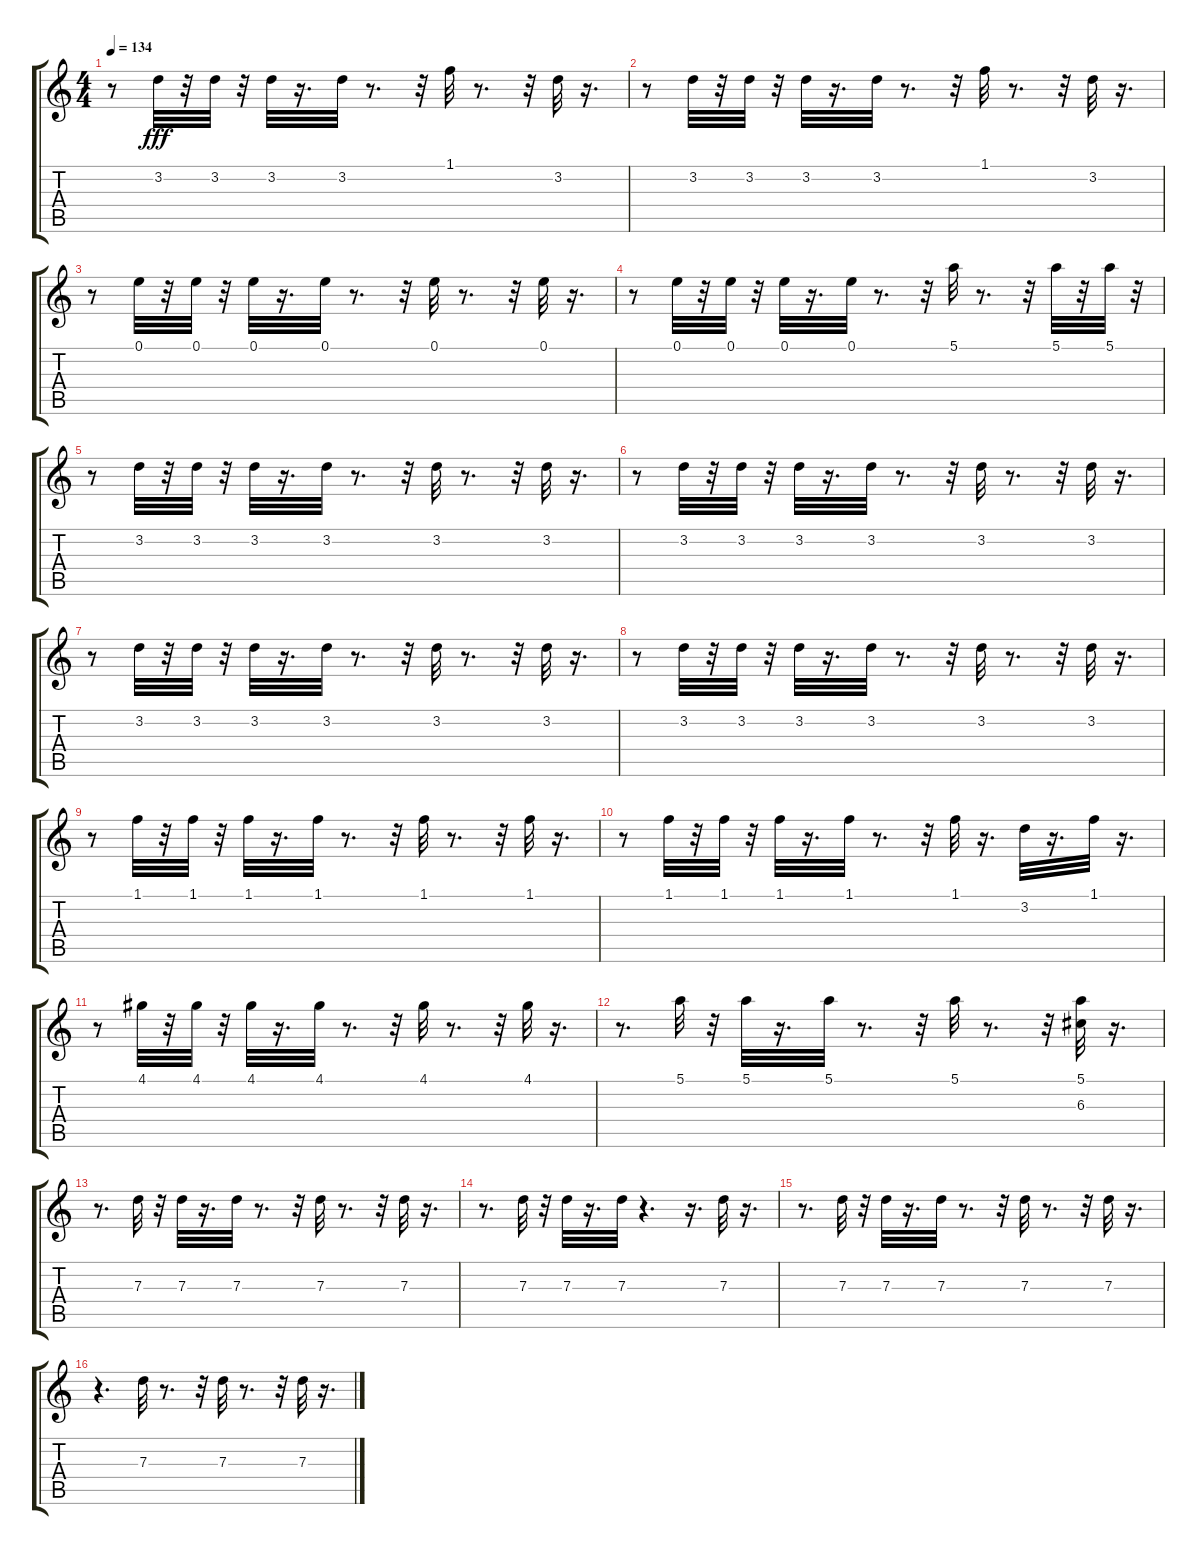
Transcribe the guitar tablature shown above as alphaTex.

\track "" {instrument electricguitarmuted}
\staff {score tabs}
\tuning (E4 B3 G3 D3 A2 E2) {hide}
\ts (4 4)
\tempo 134
\clef g2
\ks c
r.8{dy fff} 3.2.32 r.32 3.2.32 r.32 3.2.32 r.16{d} 3.2.32 r.8{d} r.32 1.1.32 r.8{d} r.32 3.2.32 r.16{d} |
r.8 3.2.32 r.32 3.2.32 r.32 3.2.32 r.16{d} 3.2.32 r.8{d} r.32 1.1.32 r.8{d} r.32 3.2.32 r.16{d} |
r.8 0.1.32 r.32 0.1.32 r.32 0.1.32 r.16{d} 0.1.32 r.8{d} r.32 0.1.32 r.8{d} r.32 0.1.32 r.16{d} |
r.8 0.1.32 r.32 0.1.32 r.32 0.1.32 r.16{d} 0.1.32 r.8{d} r.32 5.1.32 r.8{d} r.32 5.1.32 r.32 5.1.32 r.32 |
r.8 3.2.32{volume 10} r.32 3.2.32 r.32 3.2.32 r.16{d} 3.2.32 r.8{d} r.32 3.2.32 r.8{d} r.32 3.2.32 r.16{d} |
r.8 3.2.32 r.32 3.2.32 r.32 3.2.32 r.16{d} 3.2.32 r.8{d} r.32 3.2.32 r.8{d} r.32 3.2.32 r.16{d} |
r.8 3.2.32 r.32 3.2.32 r.32 3.2.32 r.16{d} 3.2.32 r.8{d} r.32 3.2.32 r.8{d} r.32 3.2.32 r.16{d} |
r.8 3.2.32 r.32 3.2.32 r.32 3.2.32 r.16{d} 3.2.32 r.8{d} r.32 3.2.32 r.8{d} r.32 3.2.32 r.16{d} |
r.8 1.1.32 r.32 1.1.32 r.32 1.1.32 r.16{d} 1.1.32 r.8{d} r.32 1.1.32 r.8{d} r.32 1.1.32 r.16{d} |
r.8 1.1.32 r.32 1.1.32 r.32 1.1.32 r.16{d} 1.1.32 r.8{d} r.32 1.1.32 r.16{d} 3.2.32 r.16{d} 1.1.32 r.16{d} |
r.8 4.1.32 r.32 4.1.32 r.32 4.1.32 r.16{d} 4.1.32 r.8{d} r.32 4.1.32 r.8{d} r.32 4.1.32 r.16{d} |
r.8{d} 5.1.32 r.32 5.1.32 r.16{d} 5.1.32 r.8{d} r.32 5.1.32 r.8{d} r.32 (5.1 6.3).32 r.16{d} |
r.8{d} 7.3.32{volume 10} r.32 7.3.32 r.16{d} 7.3.32 r.8{d} r.32 7.3.32 r.8{d} r.32 7.3.32 r.16{d} |
r.8{d} 7.3.32 r.32 7.3.32 r.16{d} 7.3.32 r.4{d} r.16{d} 7.3.32 r.16{d} |
r.8{d} 7.3.32 r.32 7.3.32 r.16{d} 7.3.32 r.8{d} r.32 7.3.32 r.8{d} r.32 7.3.32 r.16{d} |
r.4{d} 7.3.32 r.8{d} r.32 7.3.32 r.8{d} r.32 7.3.32 r.16{d}
